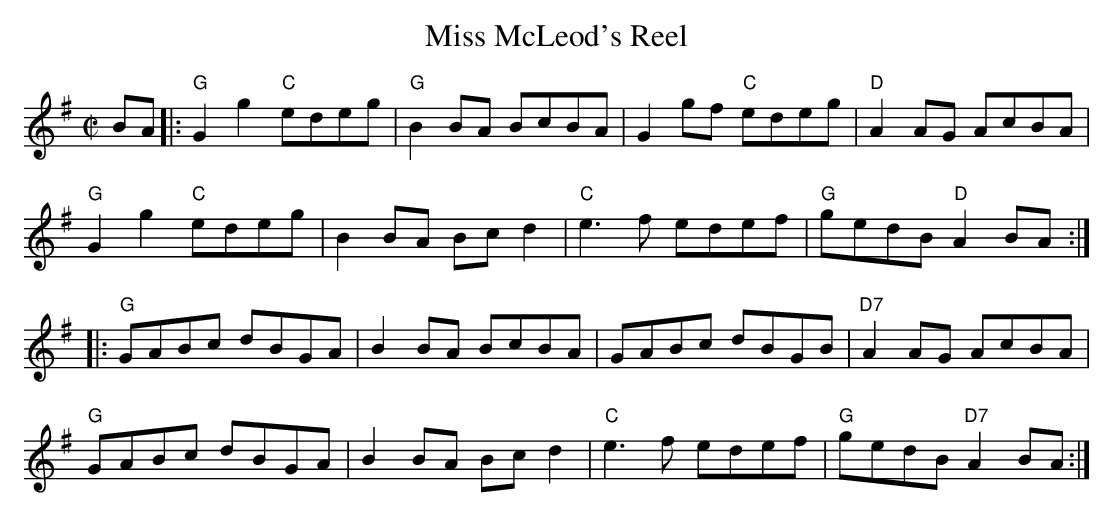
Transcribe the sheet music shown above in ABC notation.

X:1
T:Miss McLeod's Reel
M: C|
K: G
BA|:"G"G2g2 "C"edeg| "G"B2BA BcBA| G2gf "C"edeg| "D"A2AG AcBA|
   "G"G2g2 "C"edeg| B2BA Bcd2| "C"e3f edef| "G"gedB "D"A2 BA :|
|: "G"GABc dBGA| B2BA BcBA| GABc dBGB| "D7"A2AG AcBA|
    "G"GABc dBGA| B2BA Bcd2| "C"e3f edef| "G"gedB "D7"A2BA :|
